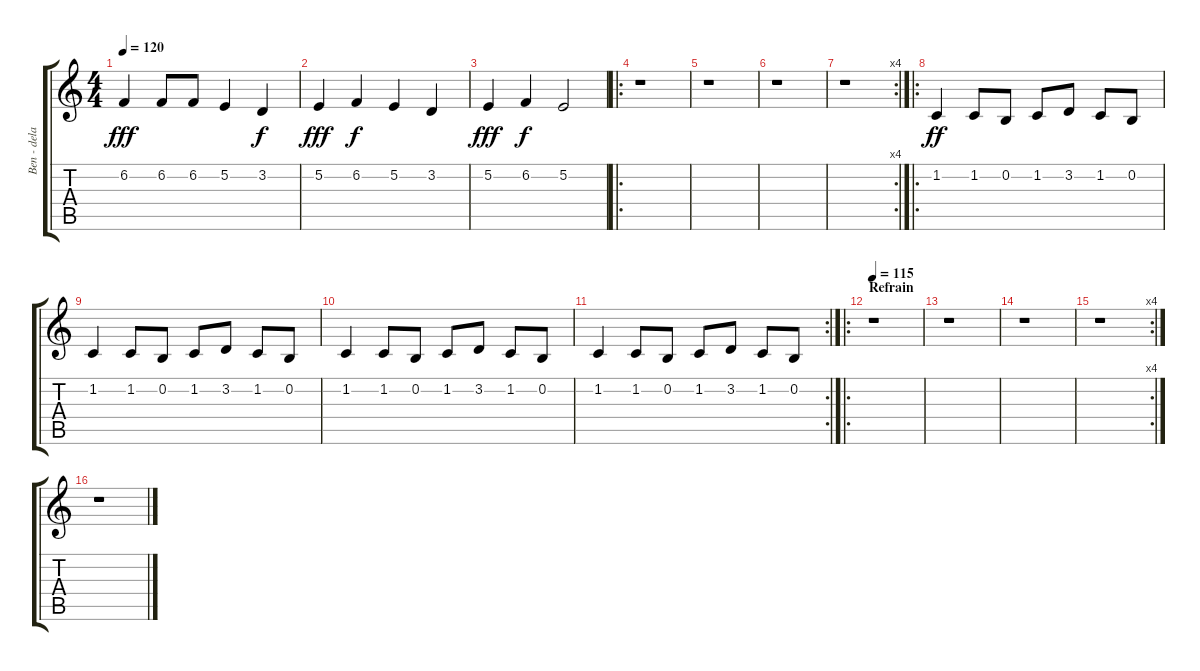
\track ("Ben - delay" "Ben - dela") {instrument fx7echoes}
\staff {score tabs}
\tuning (E4 B3 G3 D3 A2 E2) {hide}
\ts (4 4)
\tempo 120
\clef g2
\ks c
6.2.4{dy fff} 6.2.8 6.2.8 5.2.4 3.2.4{dy f} |
5.2.4{dy fff} 6.2.4{dy f} 5.2.4 3.2.4 |
5.2.4{dy fff} 6.2.4{dy f} 5.2.2 |
\ro
r.1 |
r.1 |
r.1 |
\rc 4
r.1 |
\ro
1.2.4{dy ff} 1.2.8 0.2.8 1.2.8 3.2.8 1.2.8 0.2.8 |
1.2.4 1.2.8 0.2.8 1.2.8 3.2.8 1.2.8 0.2.8 |
1.2.4 1.2.8 0.2.8 1.2.8 3.2.8 1.2.8 0.2.8 |
\rc 2
1.2.4 1.2.8 0.2.8 1.2.8 3.2.8 1.2.8 0.2.8 |
\ro
\section ("" "Refrain")
\tempo 115
r.1 |
r.1 |
r.1 |
\rc 4
r.1 |
r.1
